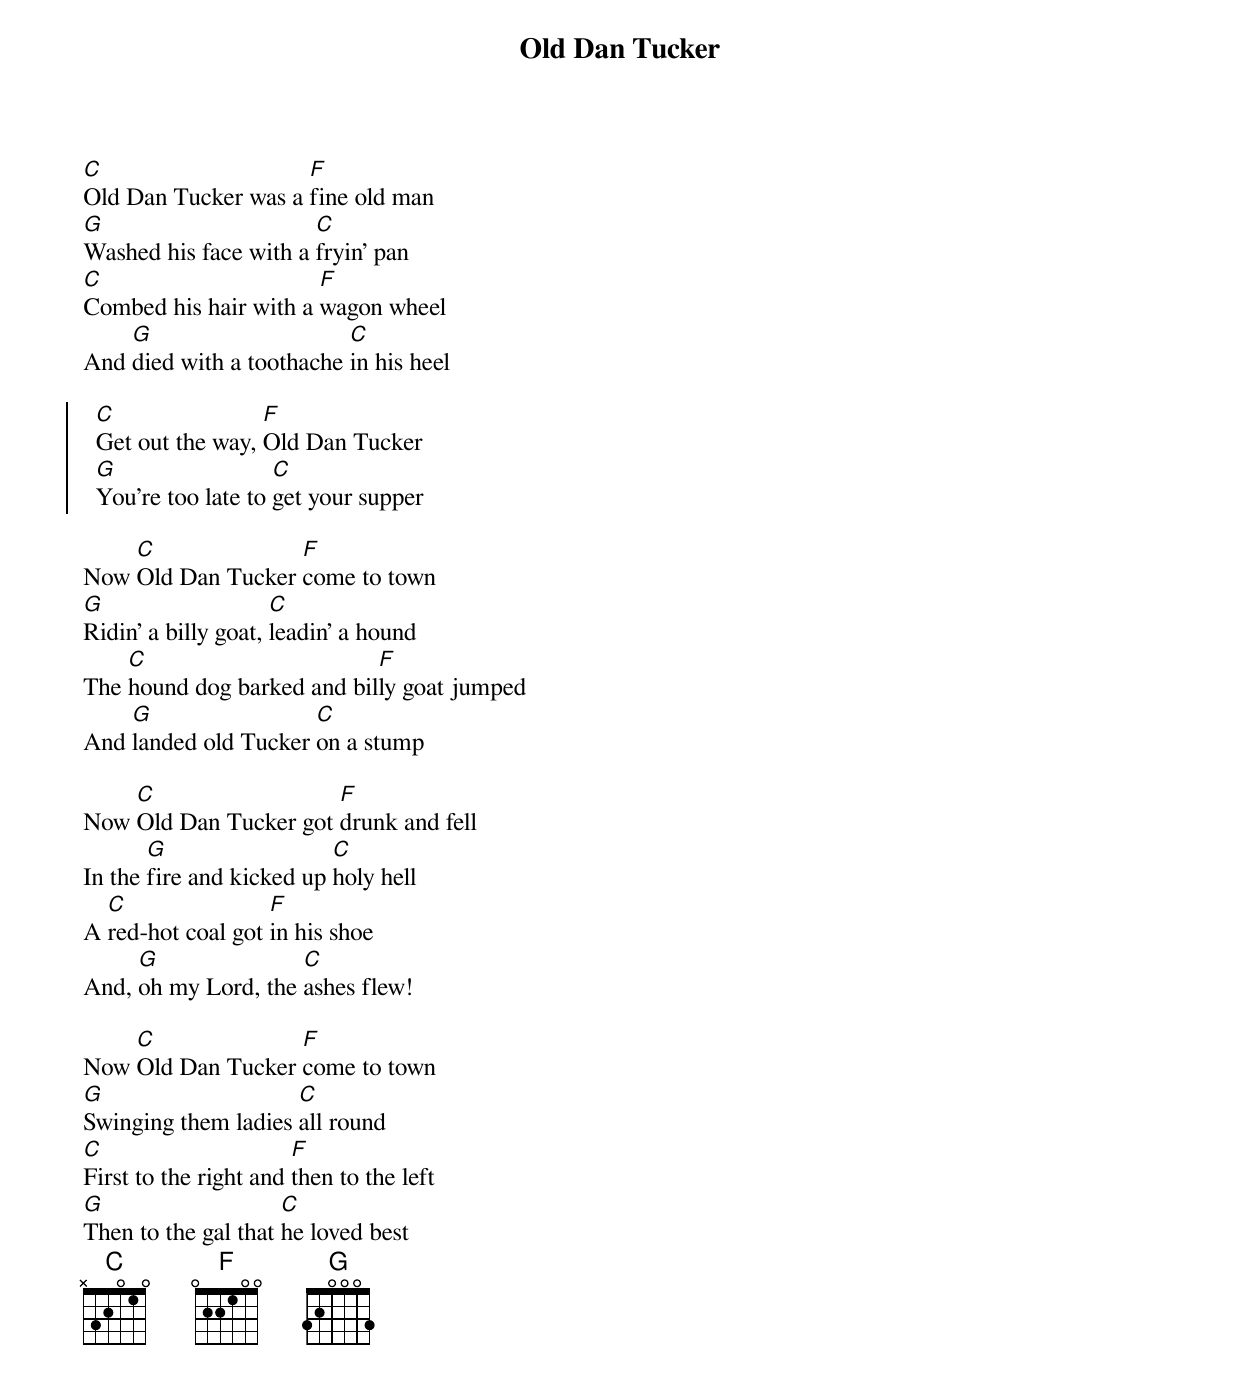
{title: Old Dan Tucker}
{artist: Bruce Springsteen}
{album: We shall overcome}
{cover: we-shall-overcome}
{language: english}
{columns: 2}
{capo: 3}
{define: C frets X 3 2 0 1 0}
{define: F base-fret 1 frets 0 2 2 1 0 0}
{define: G frets 3 2 0 0 0 3}

[C]Old Dan Tucker was a [F]fine old man
[G]Washed his face with a [C]fryin' pan
[C]Combed his hair with a [F]wagon wheel
And [G]died with a toothache [C]in his heel

{start_of_chorus}
  [C]Get out the way, [F]Old Dan Tucker
  [G]You're too late to [C]get your supper
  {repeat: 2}
{end_of_chorus}

Now [C]Old Dan Tucker [F]come to town
[G]Ridin' a billy goat, [C]leadin' a hound
The [C]hound dog barked and bil[F]ly goat jumped
And [G]landed old Tucker [C]on a stump

Now [C]Old Dan Tucker got [F]drunk and fell
In the [G]fire and kicked up [C]holy hell
A [C]red-hot coal got [F]in his shoe
And, [G]oh my Lord, the [C]ashes flew!

Now [C]Old Dan Tucker [F]come to town
[G]Swinging them ladies [C]all round
[C]First to the right and [F]then to the left
[G]Then to the gal that [C]he loved best
